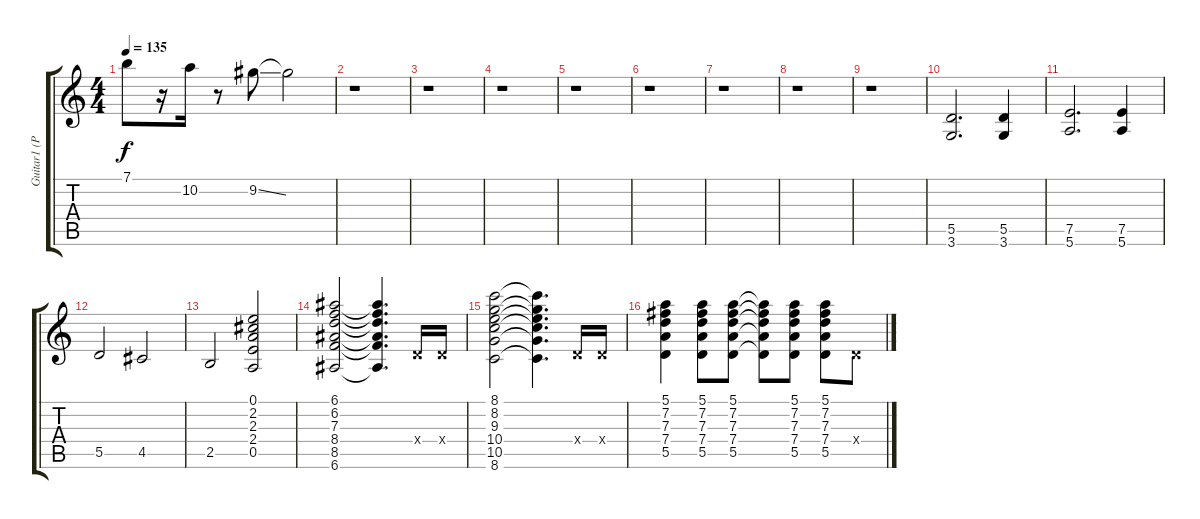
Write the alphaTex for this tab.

\track ("Guitar1 (Part2)" "Guitar1 (P") {instrument overdrivenguitar}
\staff {score tabs}
\tuning (E4 B3 G3 D3 A2 E2) {hide}
\ts (4 4)
\tempo 135
\clef g2
\ks c
7.1.8{dy f} r.16 10.2.16 r.8 9.2{ss}.8 9.2{t}.2 |
r.1 |
r.1 |
r.1 |
r.1 |
r.1 |
r.1 |
r.1 |
r.1 |
(5.5 3.6).2{d} (5.5 3.6).4 |
(7.5 5.6).2{d} (7.5 5.6).4 |
5.5.2 4.5.2 |
2.5.2 (0.1 2.2 2.3 2.4 0.5).2 |
(6.1 6.2 7.3 8.4 8.5 6.6).2 (6.1{t} 6.2{t} 7.3{t} 8.4{t} 8.5{t} 6.6{t}).4{d} 0.4{x}.16 0.4{x}.16 |
(8.1 8.2 9.3 10.4 10.5 8.6).2 (8.1{t} 8.2{t} 9.3{t} 10.4{t} 10.5{t} 8.6{t}).4{d} 0.4{x}.16 0.4{x}.16 |
(5.1 7.2 7.3 7.4 5.5).4 (5.1 7.2 7.3 7.4 5.5).8 (5.1 7.2 7.3 7.4 5.5).8 (5.1{t} 7.2{t} 7.3{t} 7.4{t} 5.5{t}).8 (5.1 7.2 7.3 7.4 5.5).8 (5.1 7.2 7.3 7.4 5.5).8 0.4{x}.8
